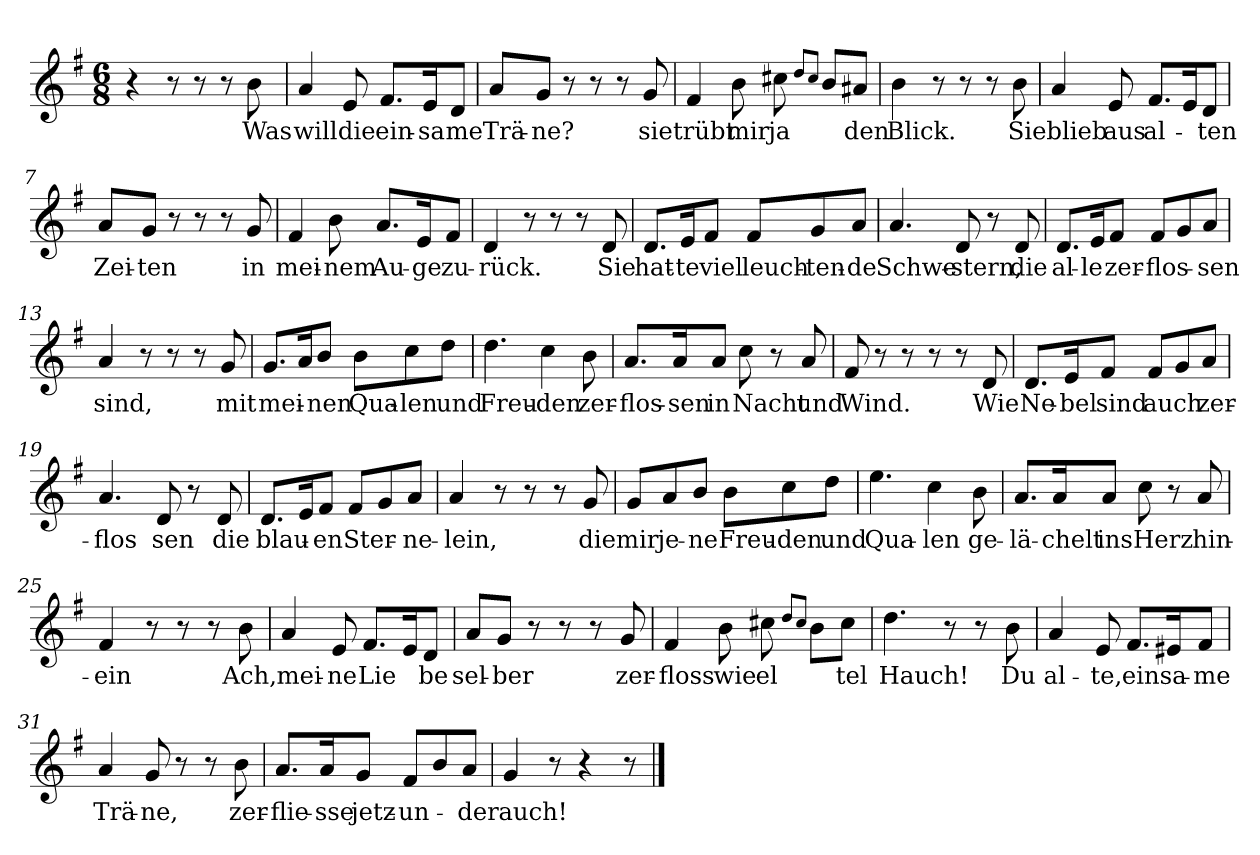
**kern	**text
*part1	*part1
*staff1	*staff1
*clefG2	*
*k[f#]	*
*M6/8	*
=1	=1
4r	.
8r	.
8r	.
8r	.
!	!LO:LY:b
8b\	Was
=2	=2
!	!LO:LY:b
4a/	will
!	!LO:LY:b
8e/	die
!	!LO:LY:b
8.f#/L	ein-
!	!LO:LY:b
16e/K	-sa
!	!LO:LY:b
8d/J	-me
=3	=3
!	!LO:LY:b
8a/L	Trä-
!	!LO:LY:b
8g/J	-ne?
8r	.
8r	.
8r	.
!	!LO:LY:b
8g/	sie
=4	=4
!	!LO:LY:b
4f#/	trübt
!	!LO:LY:b
8b\	mir
!	!LO:LY:b
8cc#X\	ja
8qdd/L	.
8qcc#/J	.
8b/L	.
!	!LO:LY:b
8a#X/J	den
=5	=5
!	!LO:LY:b
4b\	Blick.
8r	.
8r	.
8r	.
!	!LO:LY:b
8b\	Sie
=6	=6
!	!LO:LY:b
4a/	blieb
!	!LO:LY:b
8e/	aus
!	!LO:LY:b
8.f#/L	al-
16e/K	.
!	!LO:LY:b
8d/J	-ten
!!LO:LB:g=z
=7	=7
!	!LO:LY:b
8a/L	Zei-
!	!LO:LY:b
8g/J	-ten
8r	.
8r	.
8r	.
!	!LO:LY:b
8g/	in
=8	=8
!	!LO:LY:b
4f#/	mei-
!	!LO:LY:b
8b\	-nem
!	!LO:LY:b
8.a/L	Au-
!	!LO:LY:b
16e/K	-ge
!	!LO:LY:b
8f#/J	zu-
=9	=9
!	!LO:LY:b
4d/	rück.
8r	.
8r	.
8r	.
!	!LO:LY:b
8d/	Sie
=10	=10
!	!LO:LY:b
8.d/L	hat-
!	!LO:LY:b
16e/K	-te
!	!LO:LY:b
8f#/J	viel
!	!LO:LY:b
8f#/L	leuch-
!	!LO:LY:b
8g/	-ten-
!	!LO:LY:b
8a/J	-de
=11	=11
!	!LO:LY:b
4.a/	Schwe-
!	!LO:LY:b
8d/	-stern,
8r	.
!	!LO:LY:b
8d/	die
=12	=12
!	!LO:LY:b
8.d/L	al-
!	!LO:LY:b
16e/K	-le
!	!LO:LY:b
8f#/J	zer-
!	!LO:LY:b
8f#/L	-flos-
8g/	.
!	!LO:LY:b
8a/J	-sen
!!LO:LB:g=z
=13	=13
!	!LO:LY:b
4a/	sind,
8r	.
8r	.
8r	.
!	!LO:LY:b
8g/	mit
=14	=14
!	!LO:LY:b
8.g/L	mei-
16a/K	.
!	!LO:LY:b
8b/J	-nen
!	!LO:LY:b
8b\L	Qua-
!	!LO:LY:b
8cc\	-len
!	!LO:LY:b
8dd\J	und
=15	=15
!	!LO:LY:b
4.dd\	Freu-
!	!LO:LY:b
4cc\	-den
!	!LO:LY:b
8b\	zer-
=16	=16
!	!LO:LY:b
8.a/L	-flos-
!	!LO:LY:b
16a/K	-sen
!	!LO:LY:b
8a/J	in
!	!LO:LY:b
8cc\	Nacht
8r	.
!	!LO:LY:b
8a/	und
=17	=17
!	!LO:LY:b
8f#/	Wind.
8r	.
8r	.
8r	.
8r	.
!	!LO:LY:b
8d/	Wie
=18	=18
!	!LO:LY:b
8.d/L	Ne-
!	!LO:LY:b
16e/K	-bel
!	!LO:LY:b
8f#/J	sind
!	!LO:LY:b
8f#/L	auch
8g/	.
!	!LO:LY:b
8a/J	zer-
!!LO:LB:g=z
=19	=19
!	!LO:LY:b
4.a/	-flos
!	!LO:LY:b
8d/	-sen
8r	.
!	!LO:LY:b
8d/	die
=20	=20
!	!LO:LY:b
8.d/L	blau-
16e/K	.
!	!LO:LY:b
8f#/J	-en
!	!LO:LY:b
8f#/L	Ster-
8g/	.
!	!LO:LY:b
8a/J	-ne-
=21	=21
!	!LO:LY:b
4a/	lein,
8r	.
8r	.
8r	.
!	!LO:LY:b
8g/	die
=22	=22
!	!LO:LY:b
8g/L	mir
!	!LO:LY:b
8a/	je-
!	!LO:LY:b
8b/J	-ne
!	!LO:LY:b
8b\L	Freu-
!	!LO:LY:b
8cc\	-den
!	!LO:LY:b
8dd\J	und
=23	=23
!	!LO:LY:b
4.ee\	Qua-
!	!LO:LY:b
4cc\	-len
!	!LO:LY:b
8b\	ge-
=24	=24
!	!LO:LY:b
8.a/L	-lä-
!	!LO:LY:b
16a/K	-chelt
!	!LO:LY:b
8a/J	ins
!	!LO:LY:b
8cc\	Herz
8r	.
!	!LO:LY:b
8a/	hin-
=25	=25
!	!LO:LY:b
4f#/	-ein
8r	.
8r	.
8r	.
!	!LO:LY:b
8b\	Ach,
!!LO:LB:g=z
=26	=26
!	!LO:LY:b
4a/	mei-
!	!LO:LY:b
8e/	-ne
!	!LO:LY:b
8.f#/L	Lie
16e/K	.
!	!LO:LY:b
8d/J	-be
=27	=27
!	!LO:LY:b
8a/L	sel-
!	!LO:LY:b
8g/J	-ber
8r	.
8r	.
8r	.
!	!LO:LY:b
8g/	zer-
=28	=28
!	!LO:LY:b
4f#/	-floss
!	!LO:LY:b
8b\	wie
!	!LO:LY:b
8cc#X\	el
8qdd/L	.
8qcc#/J	.
8b\L	.
!	!LO:LY:b
8cc#\J	-tel
=29	=29
!	!LO:LY:b
4.dd\	Hauch!
8r	.
8r	.
!	!LO:LY:b
8b\	Du
=30	=30
!	!LO:LY:b
4a/	al-
!	!LO:LY:b
8e/	-te,
!	!LO:LY:b
8.f#/L	ein
!	!LO:LY:b
16e#X/K	-sa-
!	!LO:LY:b
8f#/J	-me
=31	=31
!	!LO:LY:b
4a/	Trä-
!	!LO:LY:b
8g/	-ne,
8r	.
8r	.
!	!LO:LY:b
8b\	zer-
!!LO:LB:g=z
=32	=32
!	!LO:LY:b
8.a/L	-flie-
!	!LO:LY:b
16a/K	-sse
!	!LO:LY:b
8g/J	jetz-
!	!LO:LY:b
8f#/L	-un-
8b/	.
!	!LO:LY:b
8a/J	-der
=33	=33
!	!LO:LY:b
4g/	auch!
8r	.
4r	.
8r	.
==	==
*-	*-
